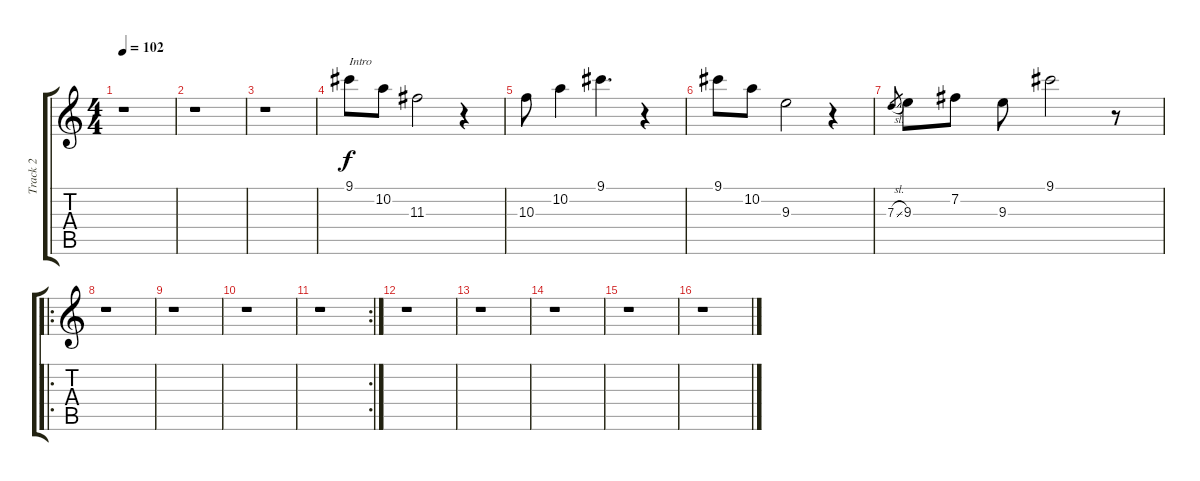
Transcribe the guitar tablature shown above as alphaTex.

\track ("Track 2" "Track 2") {instrument acousticguitarsteel}
\staff {score tabs}
\tuning (E4 B3 G3 D3 A2 E2) {hide}
\ts (4 4)
\tempo 102
\clef g2
\ks c
r.1{dy f instrument acousticguitarsteel} |
r.1 |
r.1 |
9.1.8{txt "Intro"} 10.2.8 11.3.2 r.4 |
10.3.8 10.2.4 9.1.4{d} r.4 |
9.1.8 10.2.8 9.3.2 r.4 |
7.3{sl}.8{gr} 9.3.8 7.2.8 9.3.8 9.1.2 r.8 |
\ro
r.1 |
r.1 |
r.1 |
\rc 2
r.1 |
r.1 |
r.1 |
r.1 |
r.1 |
r.1
